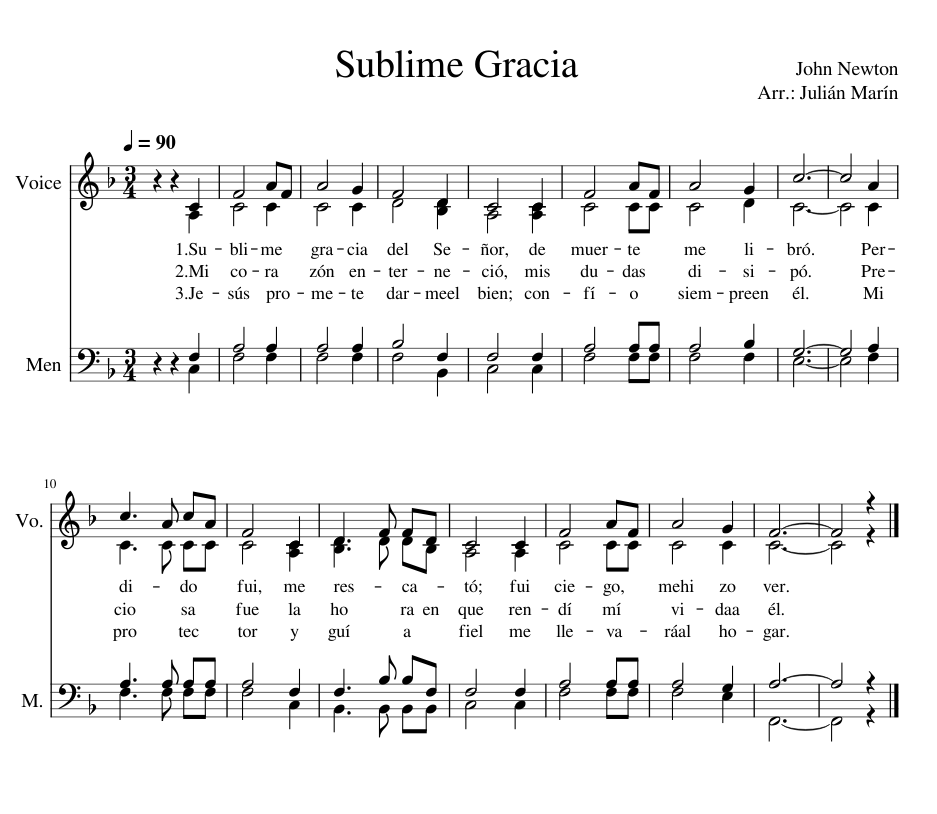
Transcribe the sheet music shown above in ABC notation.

X:1
%%score ( 1 2 ) ( 3 4 )
L:1/8
Q:1/4=90
M:3/4
I:linebreak $
K:F
V:1 treble
V:2 treble
V:3 bass
V:4 bass
V:1
 z2 z2 C2 | F4 AF | A4 G2 | F4 D2 | C4 C2 | %5
 F4 AF | A4 G2 | c6- | c4 A2 |$ c3 A cA | %10
 F4 C2 | D3 F FD | C4 C2 | F4 AF | A4 G2 | %15
 F6- | F4 z2 |] %17
V:2
 x4 A,2 | C4 C2 | C4 C2 | D4 [B,D]2 | A,4 [A,C]2 | %5
 C4 CC | C4 D2 | C6- | C4 C2 |$ C3 C CC | %10
 C4 [A,C]2 | [B,D]3 D DB, | A,4 A,2 | C4 CC | C4 C2 | %15
 C6- | C4 z2 |] %17
V:3
 z2 z2 F,2 | A,4 A,2 | A,4 A,2 | B,4 F,2 | F,4 F,2 | %5
 A,4 A,A, | A,4 B,2 | G,6- | G,4 A,2 |$ A,3 A, A,A, | %10
 A,4 F,2 | F,3 B, B,F, | F,4 F,2 | A,4 A,A, | A,4 G,2 | %15
 A,6- | A,4 z2 |] %17
V:4
 x4 C,2 | F,4 F,2 | F,4 F,2 | F,4 B,,2 | C,4 C,2 | %5
 F,4 F,F, | F,4 F,2 | E,6- | E,4 F,2 |$ F,3 F, F,F, | %10
 F,4 C,2 | B,,3 B,, B,,B,, | C,4 C,2 | F,4 F,F, | F,4 E,2 | %15
 F,,6- | F,,4 z2 |] %17
